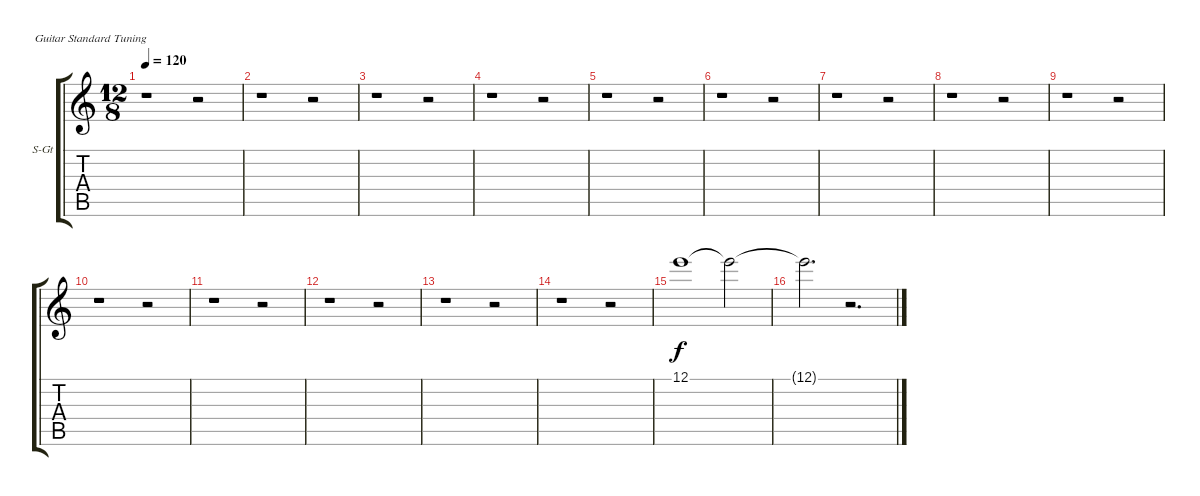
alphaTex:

\bracketExtendMode groupsimilarinstruments
\firstSystemTrackNameOrientation horizontal
\otherSystemsTrackNameOrientation horizontal
\track ("Strings" "S-Gt") {instrument stringensemble2}
\staff {score tabs}
\tuning (E4 B3 G3 D3 A2 E2)
\displaytranspose 12
\ts (12 8)
\tempo 120
\clef g2
\ks c
r.1{dy f} r.2 |
r.1 r.2 |
r.1 r.2 |
r.1 r.2 |
r.1 r.2 |
r.1 r.2 |
r.1 r.2 |
r.1 r.2 |
r.1 r.2 |
r.1 r.2 |
r.1 r.2 |
r.1 r.2 |
r.1 r.2 |
r.1 r.2 |
12.1.1 12.1{t}.2 |
12.1{t}.2{d} r.2{d}
